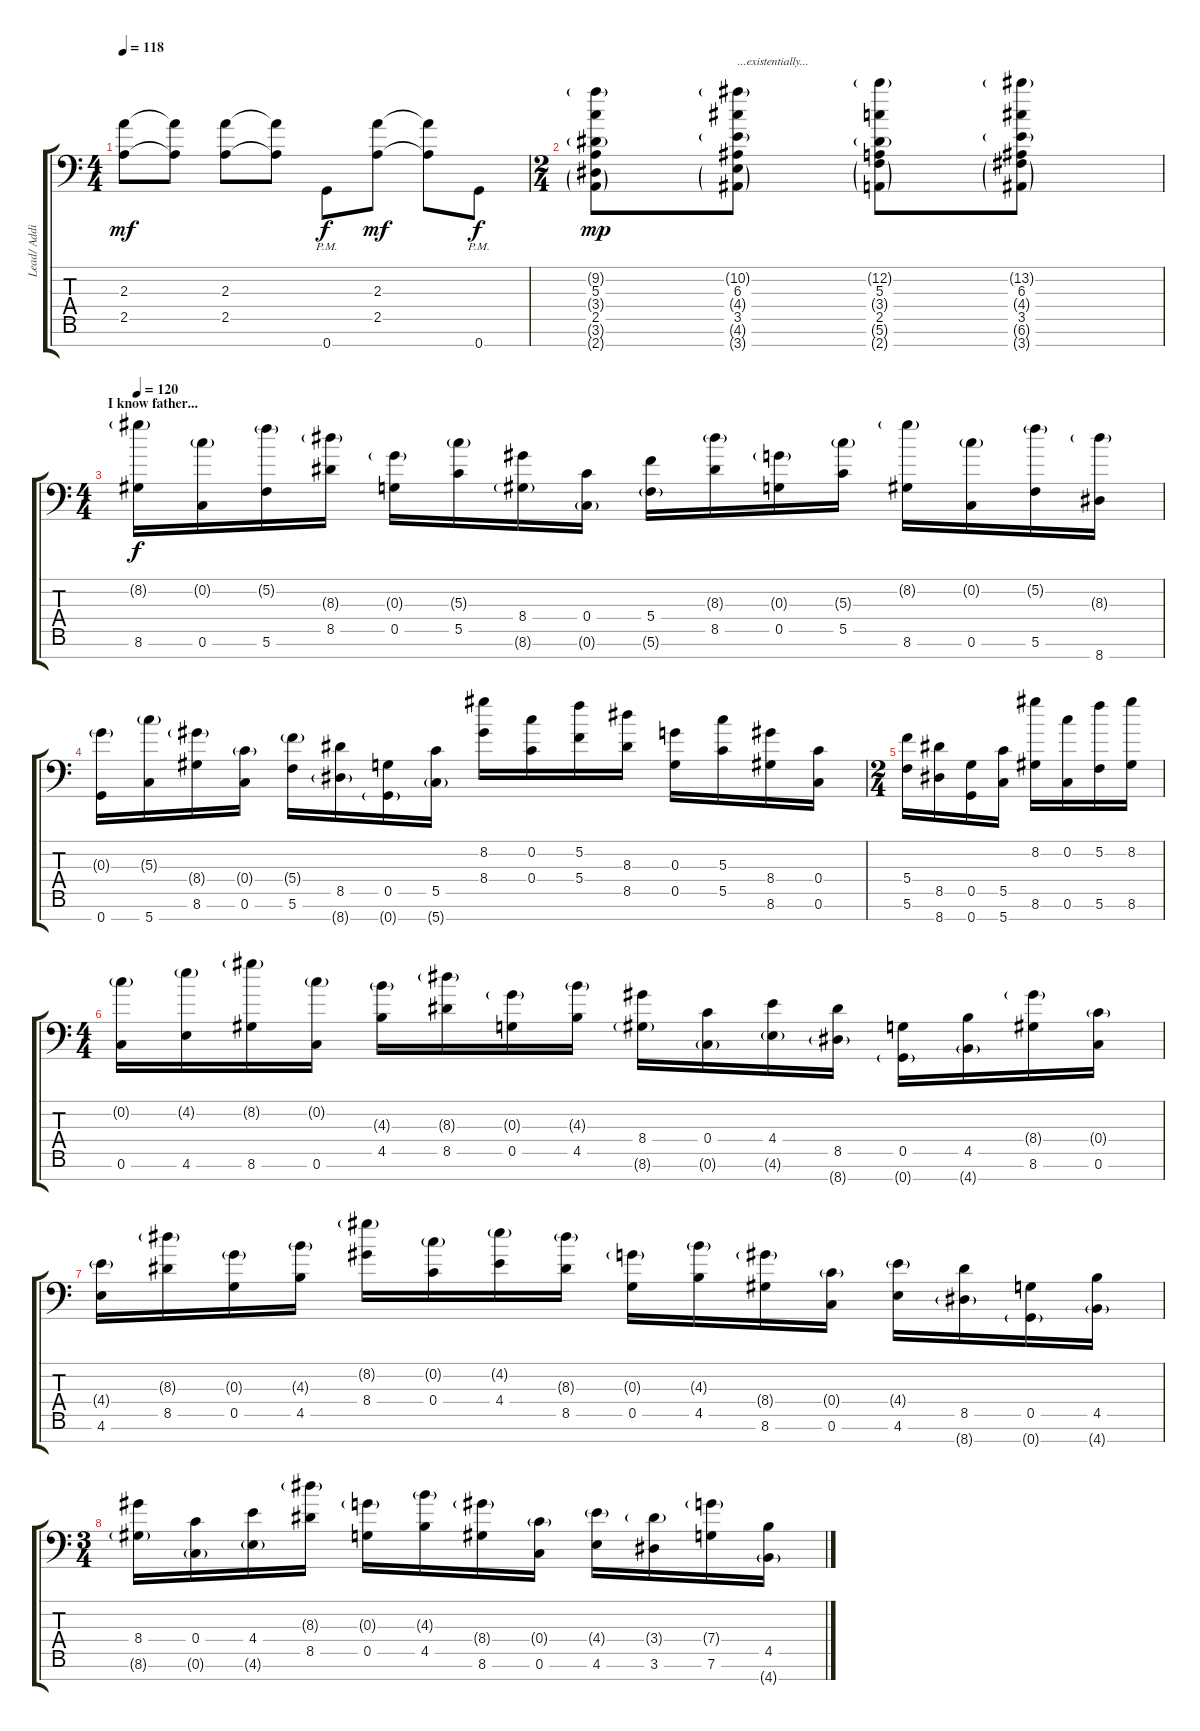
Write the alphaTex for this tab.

\track ("Lead/ Additional" "Lead/ Addi") {instrument overdrivenguitar}
\staff {score tabs}
\tuning (E4 C4 G3 C3 G2 C2 G1) {hide}
\ts (4 4)
\tempo 118
\clef f4
\ks c
(2.3 2.5).8{dy mf} (2.3{t} 2.5{t}).8 (2.3 2.5).8 (2.3{t} 2.5{t}).8 0.7{pm}.8{dy f} (2.3 2.5).8{dy mf} (2.3{t} 2.5{t}).8 0.7{pm}.8{dy f} |
\ts (2 4)
(9.2{g} 5.3 3.4{g} 2.5 3.6{g} 2.7{g}).8{dy mp} (10.2{g} 6.3 4.4{g} 3.5 4.6{g} 3.7{g}).8{txt "...existentially..."} (12.2{g} 5.3 3.4{g} 2.5 5.6{g} 2.7{g}).8 (13.2{g} 6.3 4.4{g} 3.5 6.6{g} 3.7{g}).8 |
\ts (4 4)
\section ("" "I know father...")
\tempo 120
(8.2{g} 8.6).16{dy f} (0.2{g} 0.6).16 (5.2{g} 5.6).16 (8.3{g} 8.5).16 (0.3{g} 0.5).16 (5.3{g} 5.5).16 (8.4 8.6{g}).16 (0.4 0.6{g}).16 (5.4 5.6{g}).16 (8.3{g} 8.5).16 (0.3{g} 0.5).16 (5.3{g} 5.5).16 (8.2{g} 8.6).16 (0.2{g} 0.6).16 (5.2{g} 5.6).16 (8.3{g} 8.7).16 |
(0.3{g} 0.7).16 (5.3{g} 5.7).16 (8.4{g} 8.6).16 (0.4{g} 0.6).16 (5.4{g} 5.6).16 (8.5 8.7{g}).16 (0.5 0.7{g}).16 (5.5 5.7{g}).16 (8.2 8.4).16 (0.2 0.4).16 (5.2 5.4).16 (8.3 8.5).16 (0.3 0.5).16 (5.3 5.5).16 (8.4 8.6).16 (0.4 0.6).16 |
\ts (2 4)
(5.4 5.6).16 (8.5 8.7).16 (0.5 0.7).16 (5.5 5.7).16 (8.2 8.6).16 (0.2 0.6).16 (5.2 5.6).16 (8.2 8.6).16 |
\ts (4 4)
(0.2{g} 0.6).16 (4.2{g} 4.6).16 (8.2{g} 8.6).16 (0.2{g} 0.6).16 (4.3{g} 4.5).16 (8.3{g} 8.5).16 (0.3{g} 0.5).16 (4.3{g} 4.5).16 (8.4 8.6{g}).16 (0.4 0.6{g}).16 (4.4 4.6{g}).16 (8.5 8.7{g}).16 (0.5 0.7{g}).16 (4.5 4.7{g}).16 (8.4{g} 8.6).16 (0.4{g} 0.6).16 |
(4.4{g} 4.6).16 (8.3{g} 8.5).16 (0.3{g} 0.5).16 (4.3{g} 4.5).16 (8.2{g} 8.4).16 (0.2{g} 0.4).16 (4.2{g} 4.4).16 (8.3{g} 8.5).16 (0.3{g} 0.5).16 (4.3{g} 4.5).16 (8.4{g} 8.6).16 (0.4{g} 0.6).16 (4.4{g} 4.6).16 (8.5 8.7{g}).16 (0.5 0.7{g}).16 (4.5 4.7{g}).16 |
\ts (3 4)
(8.4 8.6{g}).16 (0.4 0.6{g}).16 (4.4 4.6{g}).16 (8.3{g} 8.5).16 (0.3{g} 0.5).16 (4.3{g} 4.5).16 (8.4{g} 8.6).16 (0.4{g} 0.6).16 (4.4{g} 4.6).16 (3.4{g} 3.6).16 (7.4{g} 7.6).16 (4.5 4.7{g}).16
